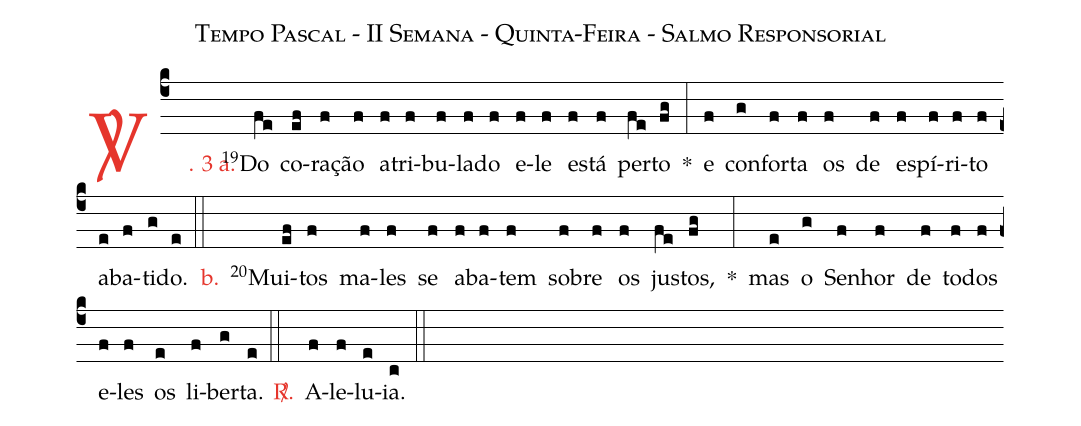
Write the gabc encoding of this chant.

name: Tempo Pascal - II Semana - Quinta-Feira - Salmo Responsorial;
%%
(c4)

<c><sp>V/</sp>. 3 a.</c>() <v>\VSup{19}</v>Do(fe) co(ef)ra(f)ção(f) a(f)tri(f)bu(f)la(f)do(f) e(f)le(f) es(f)tá(f) per(fe)to(fg) *(:)
e(f) con(g)for(f)ta(f) os(f) de(f) es(f)pí(f)ri(f)to(f) a(e)ba(f)ti(g)do.(e)

(::)

<nlba><c>b.</c>() <v>\VSup{20}</v>Mui</nlba>(ef)tos(f) ma(f)les(f) se(f) a(f)ba(f)tem(f) so(f)bre(f) os(f) jus(fe)tos,(fg) *(:)
mas(e) o(g) Se(f)nhor(f) de(f) to(f)dos(f) e(f)les(f) os(e) li(f)ber(g)ta.(e)

(::)

<nlba><c><sp>R/</sp>.</c>() A</nlba>(f)le(f)lu(e)ia.(c)

(::)
